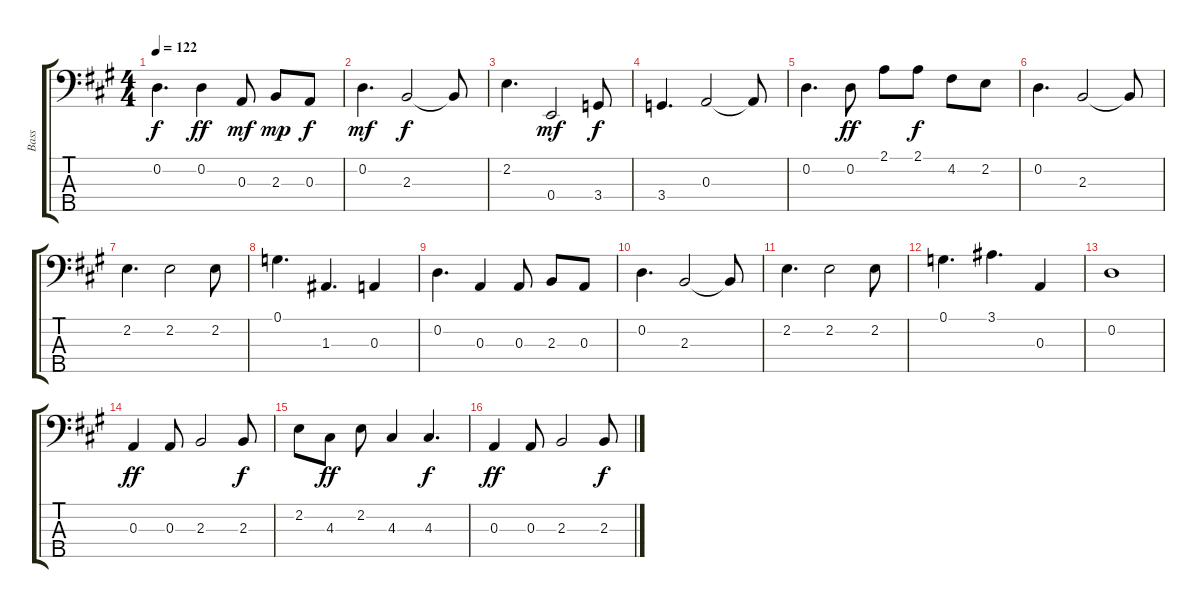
\track ("Bass" "Bass") {instrument electricbassfinger}
\staff {score tabs}
\tuning (G2 D2 A1 E1 B0) {hide}
\ts (4 4)
\tempo 122
\clef f4
\ks a
0.2.4{d dy f} 0.2.4{dy ff} 0.3.8{dy mf} 2.3.8{dy mp} 0.3.8{dy f} |
0.2.4{d dy mf} 2.3.2{dy f} 2.3{t}.8 |
2.2.4{d} 0.4.2{dy mf} 3.4.8{dy f} |
3.4.4{d} 0.3.2 0.3{t}.8 |
0.2.4{d} 0.2.8{dy ff} 2.1.8 2.1.8{dy f} 4.2.8 2.2.8 |
0.2.4{d} 2.3.2 2.3{t}.8 |
2.2.4{d} 2.2.2 2.2.8 |
0.1.4{d} 1.3.4{d} 0.3.4 |
0.2.4{d} 0.3.4 0.3.8 2.3.8 0.3.8 |
0.2.4{d} 2.3.2 2.3{t}.8 |
2.2.4{d} 2.2.2 2.2.8 |
0.1.4{d} 3.1.4{d} 0.3.4 |
0.2.1 |
0.3.4{dy ff} 0.3.8 2.3.2 2.3.8{dy f} |
2.2.8 4.3.8{dy ff} 2.2.8 4.3.4 4.3.4{d dy f} |
0.3.4{dy ff} 0.3.8 2.3.2 2.3.8{dy f}
